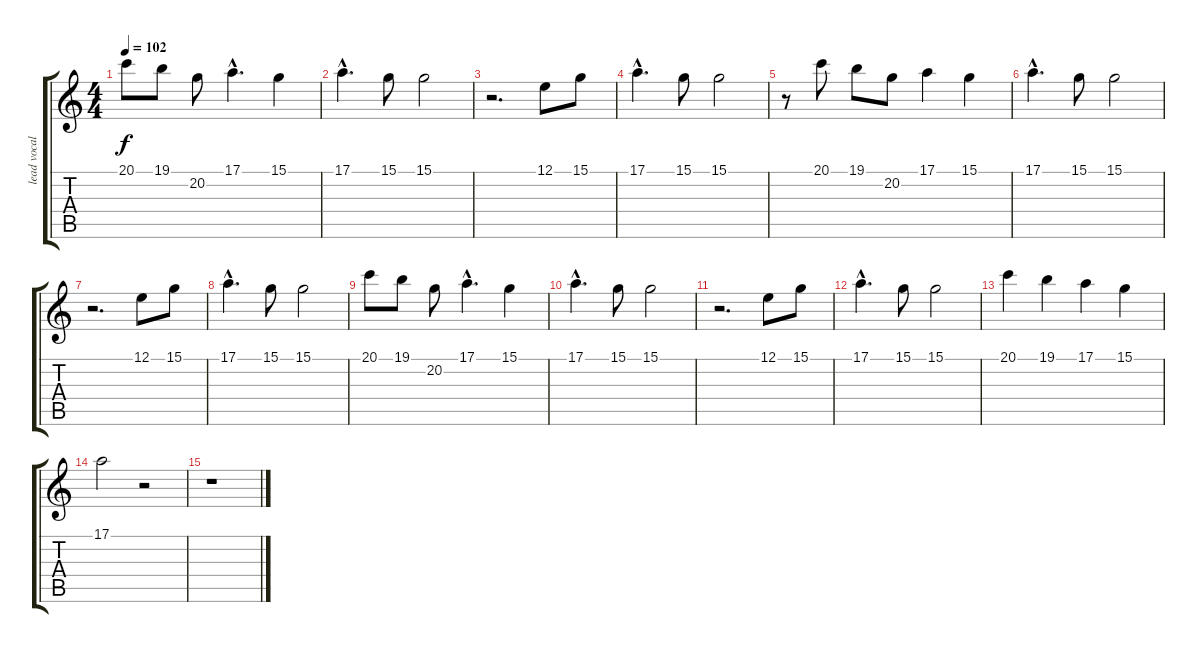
\track ("lead vocals" "lead vocal") {instrument oboe}
\staff {score tabs}
\tuning (E4 B3 G3 D3 A2 E2) {hide}
\ts (4 4)
\tempo 102
\clef g2
\ks c
20.1.8{dy f} 19.1.8 20.2.8 17.1{hac}.4{d} 15.1.4 |
17.1{hac}.4{d} 15.1.8 15.1.2 |
r.2{d} 12.1.8 15.1.8 |
17.1{hac}.4{d} 15.1.8 15.1.2 |
r.8 20.1.8 19.1.8 20.2.8 17.1.4 15.1.4 |
17.1{hac}.4{d} 15.1.8 15.1.2 |
r.2{d} 12.1.8 15.1.8 |
17.1{hac}.4{d} 15.1.8 15.1.2 |
20.1.8 19.1.8 20.2.8 17.1{hac}.4{d} 15.1.4 |
17.1{hac}.4{d} 15.1.8 15.1.2 |
r.2{d} 12.1.8 15.1.8 |
17.1{hac}.4{d} 15.1.8 15.1.2 |
20.1.4 19.1.4 17.1.4 15.1.4 |
17.1.2 r.2 |
r.1
